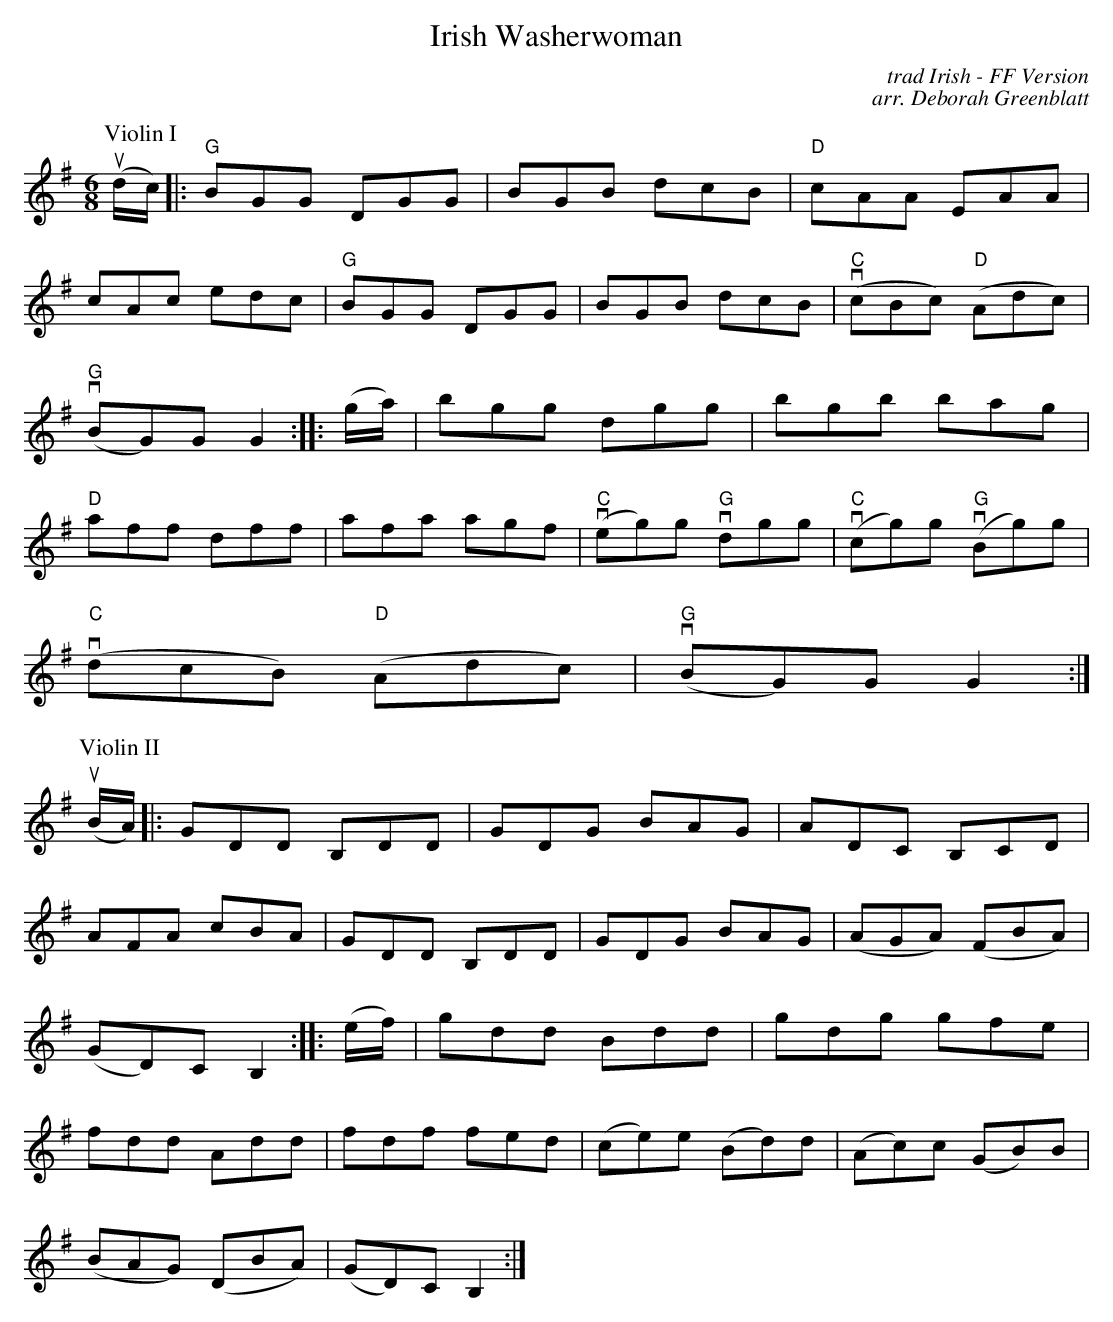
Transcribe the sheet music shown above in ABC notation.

X:1
T:Irish Washerwoman
C: trad Irish - FF Version
C: arr. Deborah Greenblatt
M:6/8
L:1/8
K:G Major
P:Violin I
u(d/c/) |: \
"G"BGG DGG | BGB dcB | "D"cAA EAA |
cAc edc | "G"BGG DGG | BGB dcB | v"C"(cBc) "D"(Adc) |
v"G"(BG)G G2 :| \
|: (g/a/) |\
bgg dgg | bgb bag |
"D"aff dff | afa agf  | v"C"(eg)g v"G"dgg | v"C"(cg)g v"G"(Bg)g |
v"C"(dcB) "D"(Adc) | v"G"(BG)G G2 :|
P:Violin II
u(B/A/) |: \
GDD B,DD | GDG BAG | ADC B,CD |
AFA cBA | GDD B,DD | GDG BAG | (AGA) (FBA) |
(GD)C B,2 :| \
|: (e/f/) |\
gdd Bdd | gdg gfe |
fdd Add | fdf fed  | (ce)e (Bd)d | (Ac)c (GB)B |
(BAG) (DBA) | (GD)C B,2 :|
